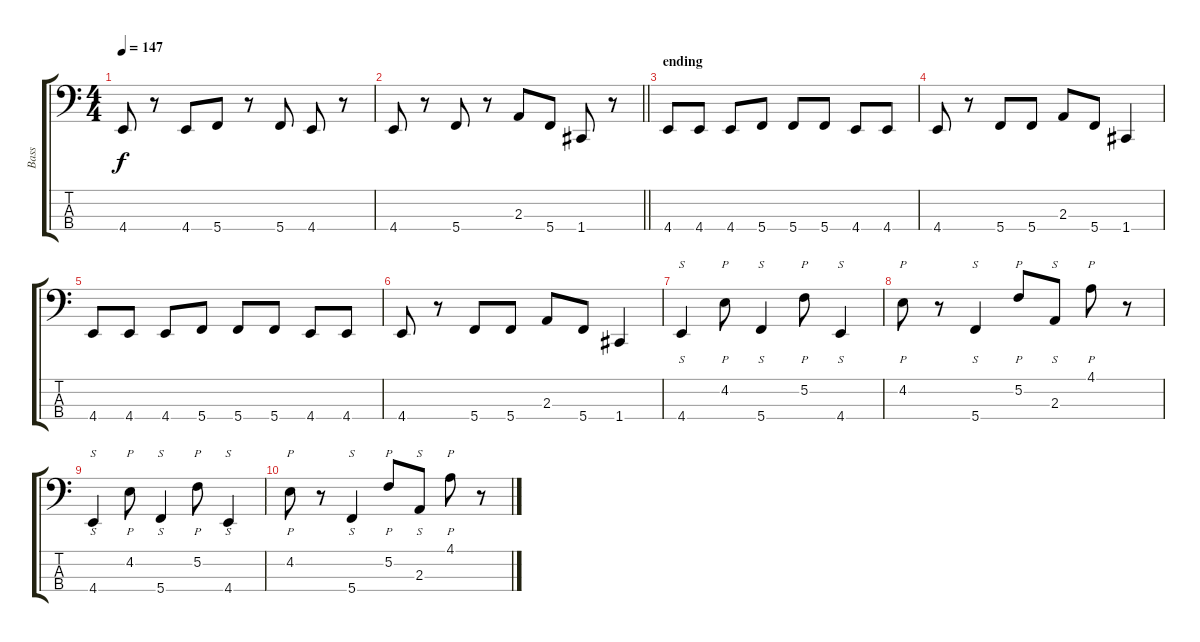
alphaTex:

\track ("Bass" "Bass") {instrument slapbass2}
\staff {score tabs}
\tuning (F2 C2 G1 C1) {hide}
\ts (4 4)
\tempo 147
\clef f4
\ks c
4.4.8{dy f} r.8 4.4.8 5.4.8 r.8 5.4.8 4.4.8 r.8 |
\barLineRight lightlight
4.4.8 r.8 5.4.8 r.8 2.3.8 5.4.8 1.4.8 r.8 |
\section ("" "ending")
4.4.8 4.4.8 4.4.8 5.4.8 5.4.8 5.4.8 4.4.8 4.4.8 |
4.4.8 r.8 5.4.8 5.4.8 2.3.8 5.4.8 1.4.4 |
4.4.8 4.4.8 4.4.8 5.4.8 5.4.8 5.4.8 4.4.8 4.4.8 |
4.4.8 r.8 5.4.8 5.4.8 2.3.8 5.4.8 1.4.4 |
4.4.4{s instrument slapbass1} 4.2.8{p} 5.4.4{s} 5.2.8{p} 4.4.4{s} |
4.2.8{p} r.8 5.4.4{s} 5.2.8{p} 2.3.8{s} 4.1.8{p} r.8 |
4.4.4{s} 4.2.8{p} 5.4.4{s} 5.2.8{p} 4.4.4{s} |
4.2.8{p} r.8 5.4.4{s} 5.2.8{p} 2.3.8{s} 4.1.8{p} r.8
